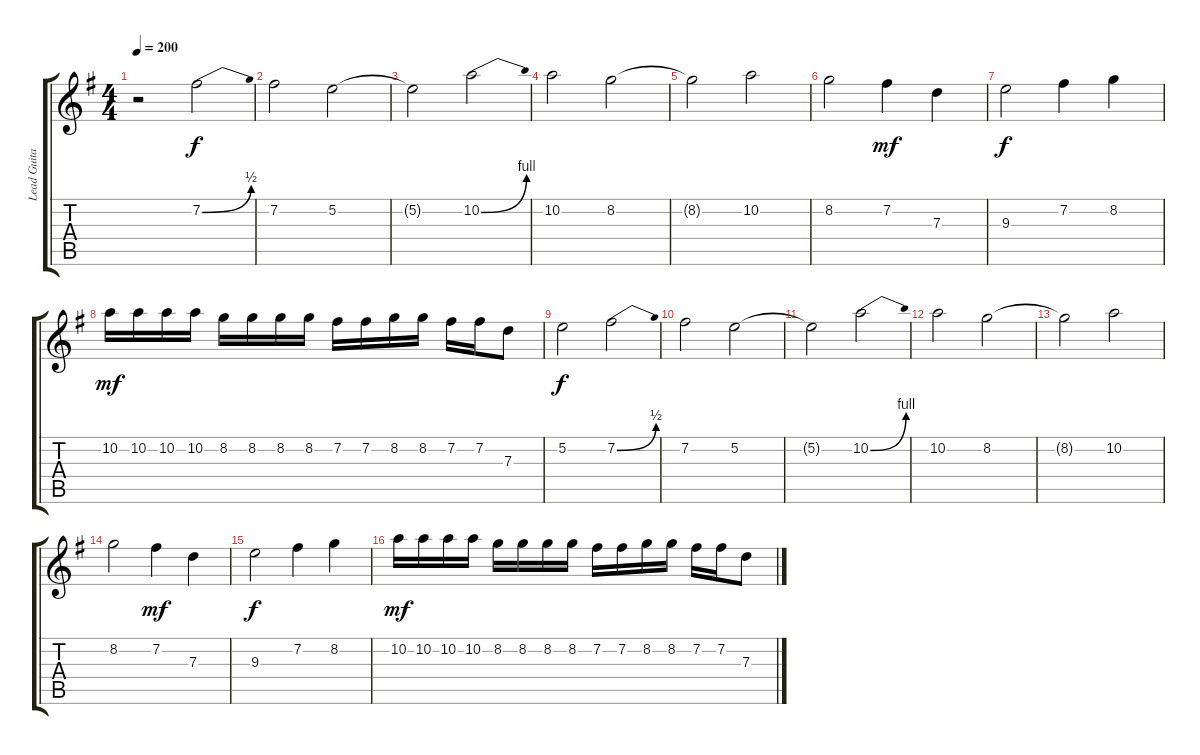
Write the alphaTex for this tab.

\track ("Lead Guitar 1" "Lead Guita") {instrument distortionguitar}
\staff {score tabs}
\tuning (E4 B3 G3 D3 A2 E2) {hide}
\ts (4 4)
\tempo 200
\clef g2
\ks g
r.2{dy f} 7.2{be (bend 0 0 60 2)}.2 |
7.2.2 5.2.2 |
5.2{t}.2 10.2{be (bend 0 0 60 4)}.2 |
10.2.2 8.2.2 |
8.2{t}.2 10.2.2 |
8.2.2 7.2.4{dy mf} 7.3.4 |
9.3.2{dy f} 7.2.4 8.2.4 |
10.2.16{dy mf} 10.2.16 10.2.16 10.2.16 8.2.16 8.2.16 8.2.16 8.2.16 7.2.16 7.2.16 8.2.16 8.2.16 7.2.16 7.2.16 7.3.8 |
5.2.2{dy f} 7.2{be (bend 0 0 60 2)}.2 |
7.2.2 5.2.2 |
5.2{t}.2 10.2{be (bend 0 0 60 4)}.2 |
10.2.2 8.2.2 |
8.2{t}.2 10.2.2 |
8.2.2 7.2.4{dy mf} 7.3.4 |
9.3.2{dy f} 7.2.4 8.2.4 |
10.2.16{dy mf} 10.2.16 10.2.16 10.2.16 8.2.16 8.2.16 8.2.16 8.2.16 7.2.16 7.2.16 8.2.16 8.2.16 7.2.16 7.2.16 7.3.8
